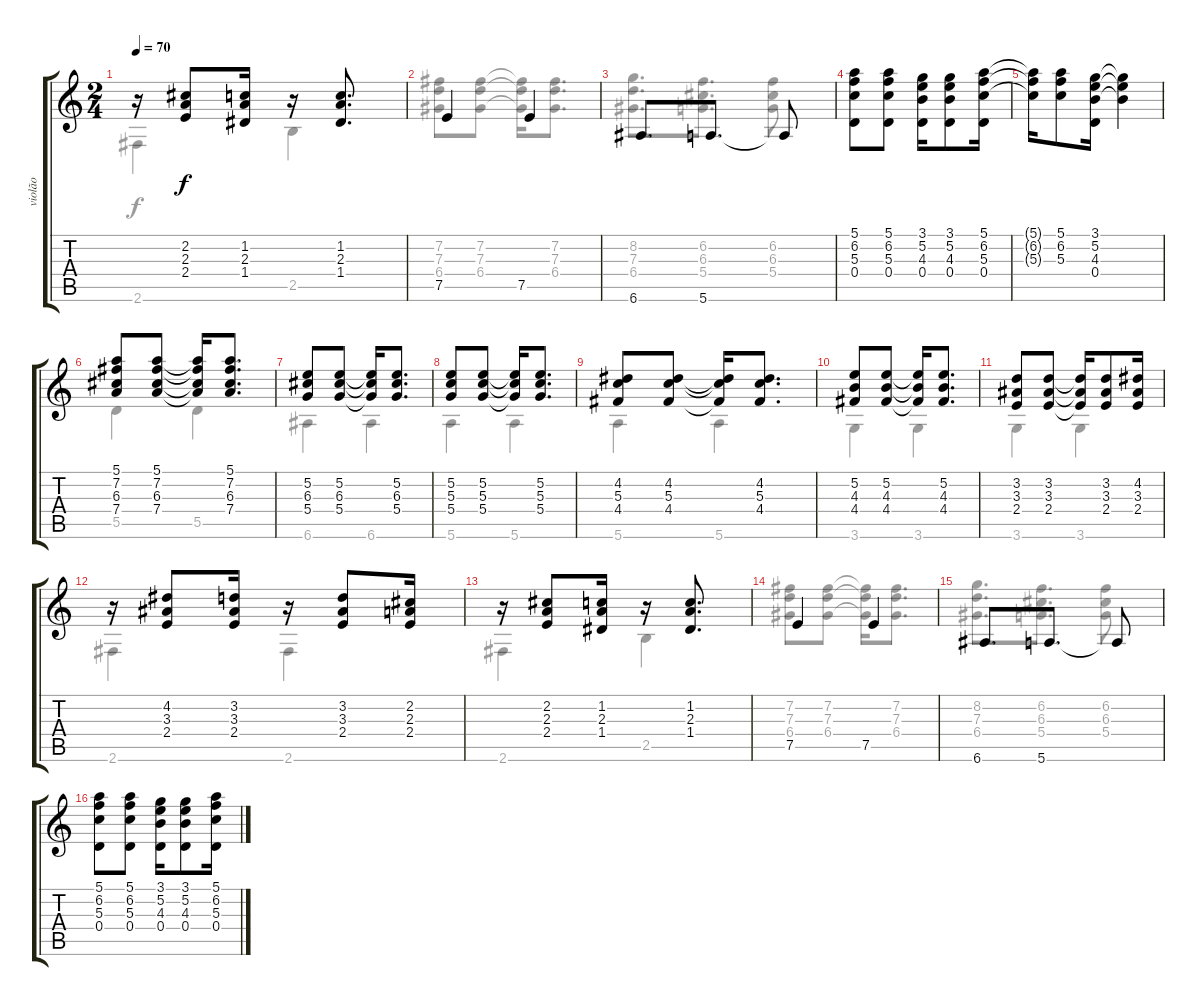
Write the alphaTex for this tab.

\track ("violão" "violão") {instrument acousticguitarnylon}
\staff {score tabs}
\tuning (E4 B3 G3 D3 A2 E2) {hide}
\voice
\ts (2 4)
\tempo 70
\clef g2
\ks c
r.16{dy f} (2.2 2.3 2.4).8 (1.2 2.3 1.4).16 r.16 (1.2 2.3 1.4).8{d} |
7.5.4 7.5.4 |
6.6.8{d} 5.6.8{d} 5.6{t}.8 |
(5.1 6.2 5.3 0.4).8 (5.1 6.2 5.3 0.4).8 (3.1 5.2 4.3 0.4).16 (3.1 5.2 4.3 0.4).8 (5.1 6.2 5.3 0.4).16 |
(5.1{t} 6.2{t} 5.3{t}).16 (5.1 6.2 5.3).8 (3.1 5.2 4.3 0.4).16 (3.1{t} 5.2{t} 4.3{t}).4 |
(5.1 7.2 6.3 7.4).8 (5.1 7.2 6.3 7.4).8 (5.1{t} 7.2{t} 6.3{t} 7.4{t}).16 (5.1 7.2 6.3 7.4).8{d} |
(5.2 6.3 5.4).8 (5.2 6.3 5.4).8 (5.2{t} 6.3{t} 5.4{t}).16 (5.2 6.3 5.4).8{d} |
(5.2 5.3 5.4).8 (5.2 5.3 5.4).8 (5.2{t} 5.3{t} 5.4{t}).16 (5.2 5.3 5.4).8{d} |
(4.2 5.3 4.4).8 (4.2 5.3 4.4).8 (4.2{t} 5.3{t} 4.4{t}).16 (4.2 5.3 4.4).8{d} |
(5.2 4.3 4.4).8 (5.2 4.3 4.4).8 (5.2{t} 4.3{t} 4.4{t}).16 (5.2 4.3 4.4).8{d} |
(3.2 3.3 2.4).8 (3.2 3.3 2.4).8 (3.2{t} 3.3{t} 2.4{t}).16 (3.2 3.3 2.4).8 (4.2 3.3 2.4).16 |
r.16 (4.2 3.3 2.4).8 (3.2 3.3 2.4).16 r.16 (3.2 3.3 2.4).8 (2.2 2.3 2.4).16 |
r.16 (2.2 2.3 2.4).8 (1.2 2.3 1.4).16 r.16 (1.2 2.3 1.4).8{d} |
7.5.4 7.5.4 |
6.6.8{d} 5.6.8{d} 5.6{t}.8 |
(5.1 6.2 5.3 0.4).8 (5.1 6.2 5.3 0.4).8 (3.1 5.2 4.3 0.4).16 (3.1 5.2 4.3 0.4).8 (5.1 6.2 5.3 0.4).16
\voice
\clef g2
\ottava regular
\simile none
\ks c
2.6.4{dy f} 2.5.4 |
(7.2 7.3 6.4).8 (7.2 7.3 6.4).8 (7.2{t} 7.3{t} 6.4{t}).16 (7.2 7.3 6.4).8{d} |
(8.2 7.3 6.4).8{d} (6.2 6.3 5.4).8{d} (6.2 6.3 5.4).8 |
|
|
5.5.4 5.5.4 |
6.6.4 6.6.4 |
5.6.4 5.6.4 |
5.6.4 5.6.4 |
3.6.4 3.6.4 |
3.6.4 3.6.4 |
2.6.4 2.6.4 |
2.6.4 2.5.4 |
(7.2 7.3 6.4).8 (7.2 7.3 6.4).8 (7.2{t} 7.3{t} 6.4{t}).16 (7.2 7.3 6.4).8{d} |
(8.2 7.3 6.4).8{d} (6.2 6.3 5.4).8{d} (6.2 6.3 5.4).8 |
